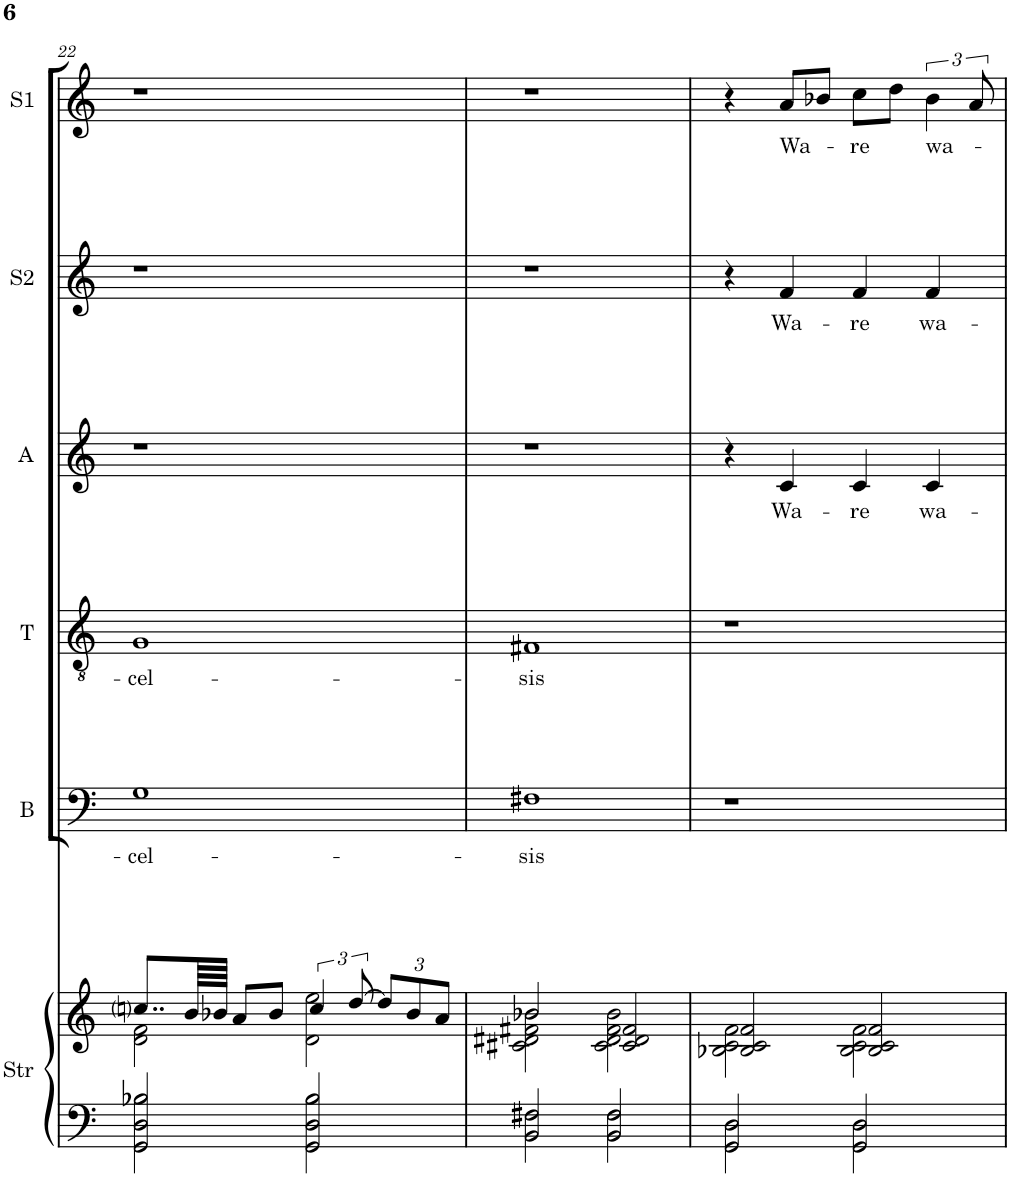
**kern	**kern	**kern	**text	**kern	**text	**kern	**text	**kern	**text	**kern	**text
*part6	*part6	*part5	*part5	*part4	*part4	*part3	*part3	*part2	*part2	*part1	*part1
*staff7	*staff6	*staff5	*staff5	*staff4	*staff4	*staff3	*staff3	*staff2	*staff2	*staff1	*staff1
*I"Strings	*	*I"Bass	*	*I"Tenor	*	*I"Alto	*	*I"Soprano 2	*	*I"Soprano 1	*
*I'Str	*	*I'B	*	*I'T	*	*I'A	*	*I'S2	*	*I'S1	*
!!LO:PB:g=z
*clefF4	*clefG2	*clefF4	*	*clefGv2	*	*clefG2	*	*clefG2	*	*clefG2	*
*k[]	*k[]	*k[]	*	*k[]	*	*k[]	*	*k[]	*	*k[]	*
*M4/4	*M4/4	*M4/4	*	*M4/4	*	*M4/4	*	*M4/4	*	*M4/4	*
=22	=22	=22	=22	=22	=22	=22	=22	=22	=22	=22	=22
*^	*^	*	*	*	*	*	*	*	*	*	*
!	!	!	!	!	!LO:LY:b	!	!LO:LY:b	!	!	!	!	!	!
2GG/ 2D/ 2B-X/	2GG\ 2D\ 2B-\	8..ccni/L	2d\ 2f\	1G	-cel-	1G	-cel-	1r	.	1r	.	1r	.
.	.	64b/LLL	.	.	.	.	.	.	.	.	.	.	.
.	.	64b-X/JJJJ	.	.	.	.	.	.	.	.	.	.	.
.	.	8a/L	.	.	.	.	.	.	.	.	.	.	.
.	.	8b-/J	.	.	.	.	.	.	.	.	.	.	.
2GG/ 2D/ 2B-/	2GG\ 2D\ 2B-\	6cc/	2d\ 2ee\	.	.	.	.	.	.	.	.	.	.
.	.	[12dd/	.	.	.	.	.	.	.	.	.	.	.
*	*	*Xbrackettup	*	*	*	*	*	*	*	*	*	*	*
.	.	12dd/L]	.	.	.	.	.	.	.	.	.	.	.
.	.	12b-/	.	.	.	.	.	.	.	.	.	.	.
.	.	12a/J	.	.	.	.	.	.	.	.	.	.	.
=23	=23	=23	=23	=23	=23	=23	=23	=23	=23	=23	=23	=23	=23
!	!	!	!	!	!LO:LY:b	!	!LO:LY:b	!	!	!	!	!	!
2BB/ 2F#X/	2BB\ 2F#\	2b-X/	2c#X\ 2d#X\ 2f#X\ 2b-\	1F#X	-sis	1F#X	-sis	1r	.	1r	.	1r	.
2BB/ 2F#/	2BB\ 2F#\	2c#/ 2d#/ 2f#/	2c#\ 2d#\ 2f#\ 2b-\	.	.	.	.	.	.	.	.	.	.
=24	=24	=24	=24	=24	=24	=24	=24	=24	=24	=24	=24	=24	=24
2GG/ 2D/	2GG\ 2D\	2B-X/ 2c/ 2f/	2B-\ 2c\ 2f\	1r	.	1r	.	4r	.	4r	.	4r	.
!	!	!	!	!	!	!	!	!	!LO:LY:b	!	!LO:LY:b	!	!LO:LY:b
.	.	.	.	.	.	.	.	4c/	Wa-	4f/	Wa-	8a/L	Wa-
.	.	.	.	.	.	.	.	.	.	.	.	8b-X/J	.
!	!	!	!	!	!	!	!	!	!LO:LY:b	!	!LO:LY:b	!	!LO:LY:b
2GG/ 2D/	2GG\ 2D\	2B-/ 2c/ 2f/	2B-\ 2c\ 2f\	.	.	.	.	4c/	-re	4f/	-re	8cc\L	-re
.	.	.	.	.	.	.	.	.	.	.	.	8dd\J	.
!	!	!	!	!	!	!	!	!	!LO:LY:b	!	!LO:LY:b	!	!LO:LY:b
.	.	.	.	.	.	.	.	4c/	wa-	4f/	wa-	6b-\	wa-
.	.	.	.	.	.	.	.	.	.	.	.	12a/	.
*v	*v	*	*	*	*	*	*	*	*	*	*	*	*
*	*v	*v	*	*	*	*	*	*	*	*	*	*
=	=	=	=	=	=	=	=	=	=	=	=
*-	*-	*-	*-	*-	*-	*-	*-	*-	*-	*-	*-
